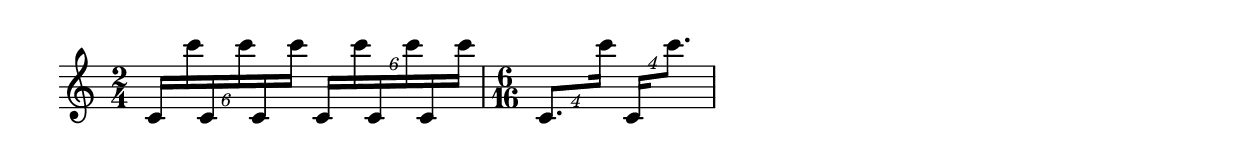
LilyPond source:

\version "2.19.21"

\header {
  texidoc = "In tuplets with an even number of stems, the number
may be placed on either side of the beam when the central stems
point in different directions.  The exception to this is when
there is a fractional beam on one of the central stems, in which
case the number is placed opposite the partial beam."
}

\layout {
  indent = 0
  ragged-right = ##t
}

\relative {
  \time 2/4
  \override Beam.auto-knee-gap = 1
  \tuplet 6/4 4 {
    c'16 c'' c,, c'' c,, c''
    \once \override TupletNumber.direction = #UP
    c,,16 c'' c,, c'' c,, c''
  }
  \time 6/16
  \tuplet 4/3 8. {
    c,,8. c''16
    %% The following override has no effect:
    \override TupletNumber.direction = #DOWN
    c,,16 c''8.
  }
}
